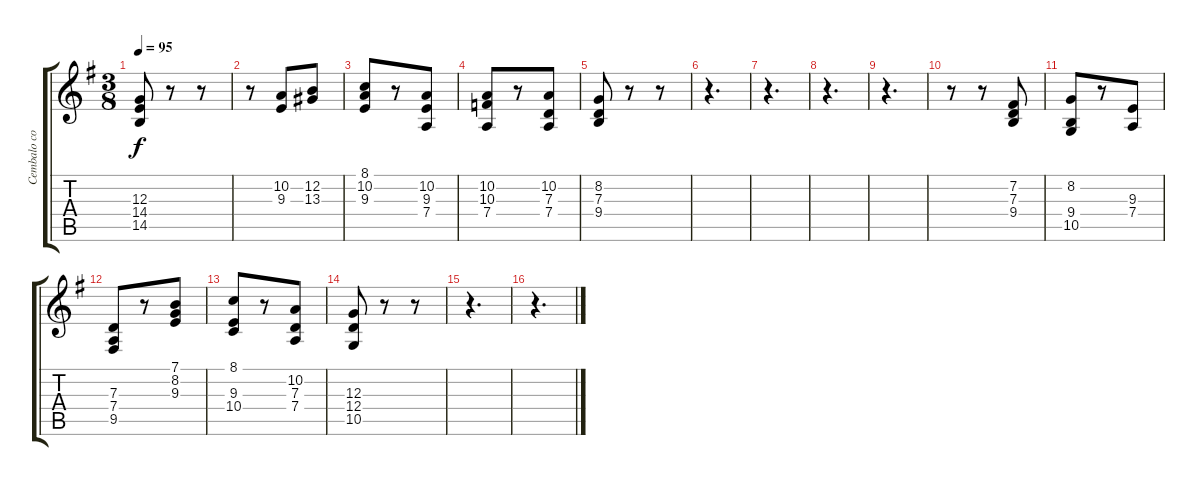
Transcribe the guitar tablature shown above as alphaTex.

\track ("Cembalo concertato." "Cembalo co") {instrument harpsichord}
\staff {score tabs}
\tuning (E4 B3 G3 D3 A2 E2) {hide}
\ts (3 8)
\tempo 95
\clef g2
\ks g
(12.3 14.4 14.5).8{dy f} r.8 r.8 |
r.8 (10.2 9.3).8{beam merge} (12.2 13.3).8 |
(8.1 10.2 9.3).8 r.8 (10.2 9.3 7.4).8 |
(10.2 10.3 7.4).8 r.8 (10.2 7.3 7.4).8 |
(8.2 7.3 9.4).8 r.8 r.8 |
r.4{d} |
r.4{d} |
r.4{d} |
r.4{d} |
r.8 r.8 (7.2 7.3 9.4).8 |
(8.2 9.4 10.5).8 r.8 (9.3 7.4).8 |
(7.3 7.4 9.5).8 r.8 (7.1 8.2 9.3).8 |
(8.1 9.3 10.4).8 r.8 (10.2 7.3 7.4).8 |
(12.3 12.4 10.5).8 r.8 r.8 |
r.4{d} |
r.4{d}
